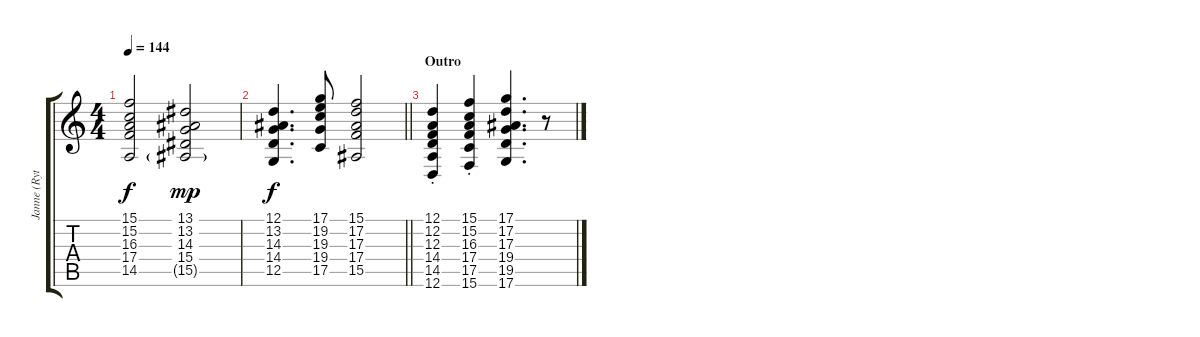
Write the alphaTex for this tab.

\track ("Janne (Rythm I)" "Janne (Ryt") {instrument churchorgan}
\staff {score tabs}
\tuning (D4 A3 F3 C3 G2 D2) {hide}
\ts (4 4)
\tempo 144
\clef g2
\ks c
(15.1{t} 15.2 16.3 17.4{t} 14.5).2{dy f} (13.1 13.2 14.3 15.4 15.5{g}).2{dy mp} |
\barLineRight lightlight
(12.1 13.2 14.3 14.4 12.5).4{d dy f} (17.1 19.2 19.3 19.4 17.5).8 (15.1 17.2 17.3 17.4 15.5).2 |
\section ("" "Outro")
(12.1{st} 12.2{st} 12.3{st} 14.4{st} 14.5{st} 12.6{st}).4{volume 5} (15.1{st} 15.2{st} 16.3{st} 17.4{st} 17.5{st} 15.6{st}).4 (17.1 17.2 17.3 19.4 19.5 17.6).4{d} r.8
